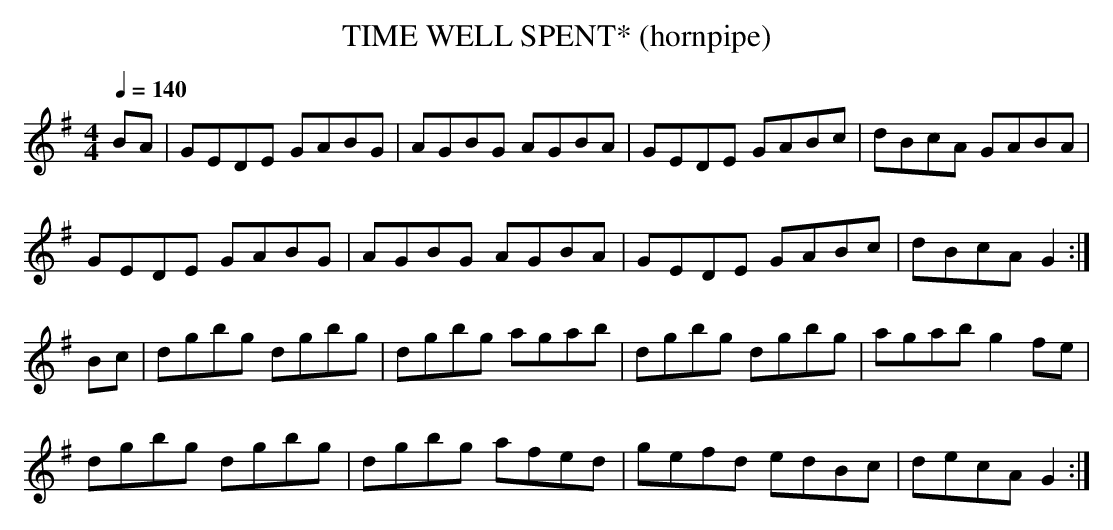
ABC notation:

X:1
T:TIME WELL SPENT* (hornpipe)
M:4/4
Q:1/4=140
K:G % Source key A
BA|GEDE GABG|AGBG AGBA|GEDE GABc|dBcA GABA|
GEDE GABG|AGBG AGBA|GEDE GABc|dBcA G2:|
Bc|dgbg dgbg|dgbg agab|dgbg dgbg|agab g2fe|
dgbg dgbg|dgbg afed|gefd edBc|decA G2:|
